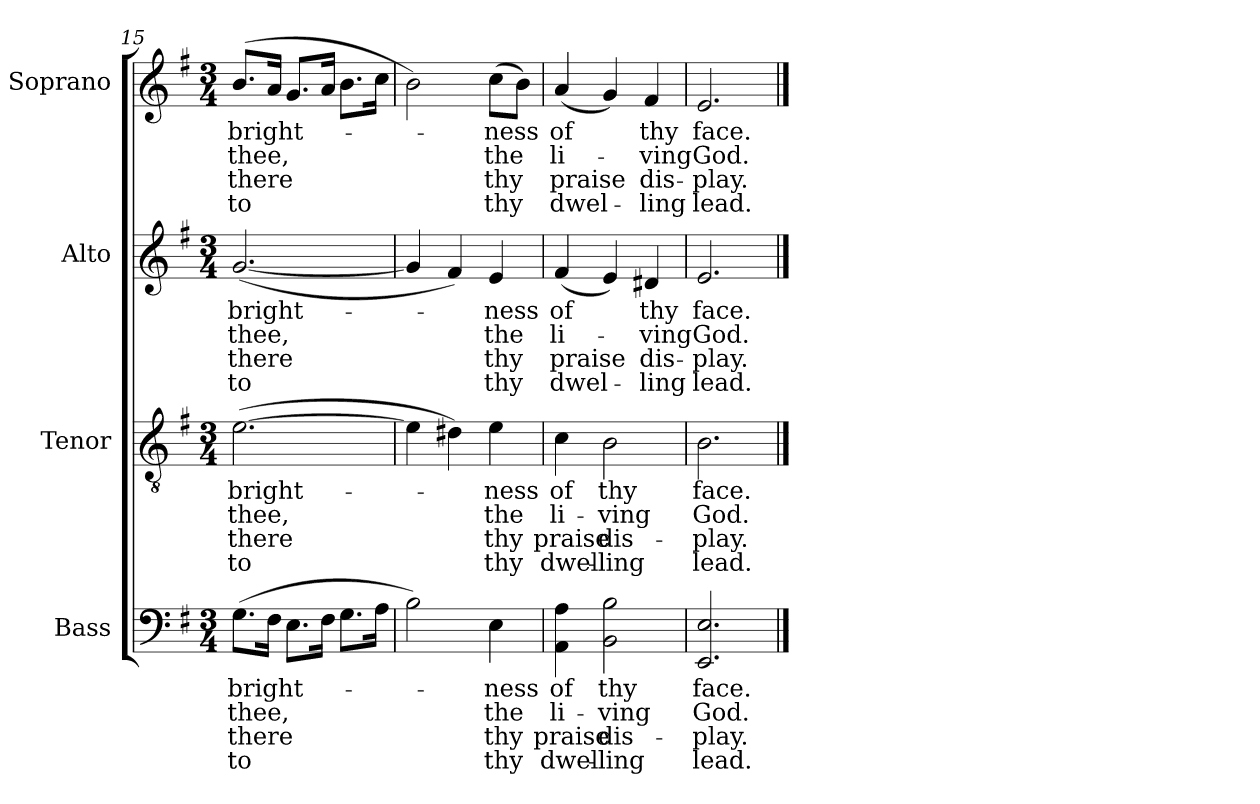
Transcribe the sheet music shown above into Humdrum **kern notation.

**kern	**text	**text	**text	**text	**kern	**text	**text	**text	**text	**kern	**text	**text	**text	**text	**kern	**text	**text	**text	**text
*part4	*part4	*part4	*part4	*part4	*part3	*part3	*part3	*part3	*part3	*part2	*part2	*part2	*part2	*part2	*part1	*part1	*part1	*part1	*part1
*staff4	*staff4	*staff4	*staff4	*staff4	*staff3	*staff3	*staff3	*staff3	*staff3	*staff2	*staff2	*staff2	*staff2	*staff2	*staff1	*staff1	*staff1	*staff1	*staff1
*I"Bass	*	*	*	*	*I"Tenor	*	*	*	*	*I"Alto	*	*	*	*	*I"Soprano	*	*	*	*
*I'B.	*	*	*	*	*I'T.	*	*	*	*	*I'A.	*	*	*	*	*I'S.	*	*	*	*
*clefF4	*	*	*	*	*clefGv2	*	*	*	*	*clefG2	*	*	*	*	*clefG2	*	*	*	*
*	*	*	*	*	*ITrd7c12	*	*	*	*	*	*	*	*	*	*	*	*	*	*
*k[f#]	*	*	*	*	*k[f#]	*	*	*	*	*k[f#]	*	*	*	*	*k[f#]	*	*	*	*
*e:	*	*	*	*	*e:	*	*	*	*	*e:	*	*	*	*	*e:	*	*	*	*
*M3/4	*	*	*	*	*M3/4	*	*	*	*	*M3/4	*	*	*	*	*M3/4	*	*	*	*
=15	=15	=15	=15	=15	=15	=15	=15	=15	=15	=15	=15	=15	=15	=15	=15	=15	=15	=15	=15
!	!LO:LY:b:color=#000000	!LO:LY:b:color=#000000	!LO:LY:b:color=#000000	!LO:LY:b:color=#000000	!	!	!	!	!	!	!	!	!	!	!	!	!	!	!
!	!	!	!	!	!	!LO:LY:b:color=#000000	!LO:LY:b:color=#000000	!LO:LY:b:color=#000000	!LO:LY:b:color=#000000	!	!	!	!	!	!	!	!	!	!
!	!	!	!	!	!	!	!	!	!	!	!LO:LY:b:color=#000000	!LO:LY:b:color=#000000	!LO:LY:b:color=#000000	!LO:LY:b:color=#000000	!	!	!	!	!
!	!	!	!	!	!	!	!	!	!	!	!	!	!	!	!	!LO:LY:b:color=#000000	!LO:LY:b:color=#000000	!LO:LY:b:color=#000000	!LO:LY:b:color=#000000
(8.Gi\L	bright-	thee,	there	to	([2.Ei\	bright-	thee,	there	to	([2.gi/	bright-	thee,	there	to	(8.bi/L	bright-	thee,	there	to
16F#i\Jk	.	.	.	.	.	.	.	.	.	.	.	.	.	.	16ai/Jk	.	.	.	.
8.Ei\L	.	.	.	.	.	.	.	.	.	.	.	.	.	.	8.gi/L	.	.	.	.
16F#i\Jk	.	.	.	.	.	.	.	.	.	.	.	.	.	.	16ai/Jk	.	.	.	.
8.Gi\L	.	.	.	.	.	.	.	.	.	.	.	.	.	.	8.bi\L	.	.	.	.
16Ai\Jk	.	.	.	.	.	.	.	.	.	.	.	.	.	.	16cci\Jk	.	.	.	.
=16	=16	=16	=16	=16	=16	=16	=16	=16	=16	=16	=16	=16	=16	=16	=16	=16	=16	=16	=16
2Bi\)	.	.	.	.	4Ei\]	.	.	.	.	4gi/]	.	.	.	.	2bi\)	.	.	.	.
.	.	.	.	.	4D#Xi\)	.	.	.	.	4f#i/)	.	.	.	.	.	.	.	.	.
!	!LO:LY:b:color=#000000	!LO:LY:b:color=#000000	!LO:LY:b:color=#000000	!LO:LY:b:color=#000000	!	!	!	!	!	!	!	!	!	!	!	!	!	!	!
!	!	!	!	!	!	!LO:LY:b:color=#000000	!LO:LY:b:color=#000000	!LO:LY:b:color=#000000	!LO:LY:b:color=#000000	!	!	!	!	!	!	!	!	!	!
!	!	!	!	!	!	!	!	!	!	!	!LO:LY:b:color=#000000	!LO:LY:b:color=#000000	!LO:LY:b:color=#000000	!LO:LY:b:color=#000000	!	!	!	!	!
!	!	!	!	!	!	!	!	!	!	!	!	!	!	!	!	!LO:LY:b:color=#000000	!LO:LY:b:color=#000000	!LO:LY:b:color=#000000	!LO:LY:b:color=#000000
4Ei\	-ness	the	thy	thy	4Ei\	-ness	the	thy	thy	4ei/	-ness	the	thy	thy	(8cci\L	-ness	the	thy	thy
.	.	.	.	.	.	.	.	.	.	.	.	.	.	.	8bi\J)	.	.	.	.
=17	=17	=17	=17	=17	=17	=17	=17	=17	=17	=17	=17	=17	=17	=17	=17	=17	=17	=17	=17
!	!LO:LY:b:color=#000000	!LO:LY:b:color=#000000	!LO:LY:b:color=#000000	!LO:LY:b:color=#000000	!	!	!	!	!	!	!	!	!	!	!	!	!	!	!
!	!	!	!	!	!	!LO:LY:b:color=#000000	!LO:LY:b:color=#000000	!LO:LY:b:color=#000000	!LO:LY:b:color=#000000	!	!	!	!	!	!	!	!	!	!
!	!	!	!	!	!	!	!	!	!	!	!LO:LY:b:color=#000000	!LO:LY:b:color=#000000	!LO:LY:b:color=#000000	!LO:LY:b:color=#000000	!	!	!	!	!
!	!	!	!	!	!	!	!	!	!	!	!	!	!	!	!	!LO:LY:b:color=#000000	!LO:LY:b:color=#000000	!LO:LY:b:color=#000000	!LO:LY:b:color=#000000
4AAi\ 4Ai	of	li-	praise	dwel-	4Ci\	of	li-	praise	dwel-	(4f#i/	of	li-	praise	dwel-	(4ai/	of	li-	praise	dwel-
!	!LO:LY:b:color=#000000	!LO:LY:b:color=#000000	!LO:LY:b:color=#000000	!LO:LY:b:color=#000000	!	!	!	!	!	!	!	!	!	!	!	!	!	!	!
!	!	!	!	!	!	!LO:LY:b:color=#000000	!LO:LY:b:color=#000000	!LO:LY:b:color=#000000	!LO:LY:b:color=#000000	!	!	!	!	!	!	!	!	!	!
2BBi\ 2Bi	thy	-ving	-dis-	-ling	2BBi\	thy	-ving	-dis-	-ling	4ei/)	.	.	.	.	4gi/)	.	.	.	.
!	!	!	!	!	!	!	!	!	!	!	!LO:LY:b:color=#000000	!LO:LY:b:color=#000000	!LO:LY:b:color=#000000	!LO:LY:b:color=#000000	!	!	!	!	!
!	!	!	!	!	!	!	!	!	!	!	!	!	!	!	!	!LO:LY:b:color=#000000	!LO:LY:b:color=#000000	!LO:LY:b:color=#000000	!LO:LY:b:color=#000000
.	.	.	.	.	.	.	.	.	.	4d#Xi/	thy	-ving	-dis-	-ling	4f#i/	thy	-ving	-dis-	-ling
=18	=18	=18	=18	=18	=18	=18	=18	=18	=18	=18	=18	=18	=18	=18	=18	=18	=18	=18	=18
!	!LO:LY:b:color=#000000	!LO:LY:b:color=#000000	!LO:LY:b:color=#000000	!LO:LY:b:color=#000000	!	!	!	!	!	!	!	!	!	!	!	!	!	!	!
!	!	!	!	!	!	!LO:LY:b:color=#000000	!LO:LY:b:color=#000000	!LO:LY:b:color=#000000	!LO:LY:b:color=#000000	!	!	!	!	!	!	!	!	!	!
!	!	!	!	!	!	!	!	!	!	!	!LO:LY:b:color=#000000	!LO:LY:b:color=#000000	!LO:LY:b:color=#000000	!LO:LY:b:color=#000000	!	!	!	!	!
!	!	!	!	!	!	!	!	!	!	!	!	!	!	!	!	!LO:LY:b:color=#000000	!LO:LY:b:color=#000000	!LO:LY:b:color=#000000	!LO:LY:b:color=#000000
2.EEi/ 2.Ei	face.	God.	play.	lead.	2.BBi\	face.	God.	play.	lead.	2.ei/	face.	God.	play.	lead.	2.ei/	face.	God.	play.	lead.
==	==	==	==	==	==	==	==	==	==	==	==	==	==	==	==	==	==	==	==
*-	*-	*-	*-	*-	*-	*-	*-	*-	*-	*-	*-	*-	*-	*-	*-	*-	*-	*-	*-
